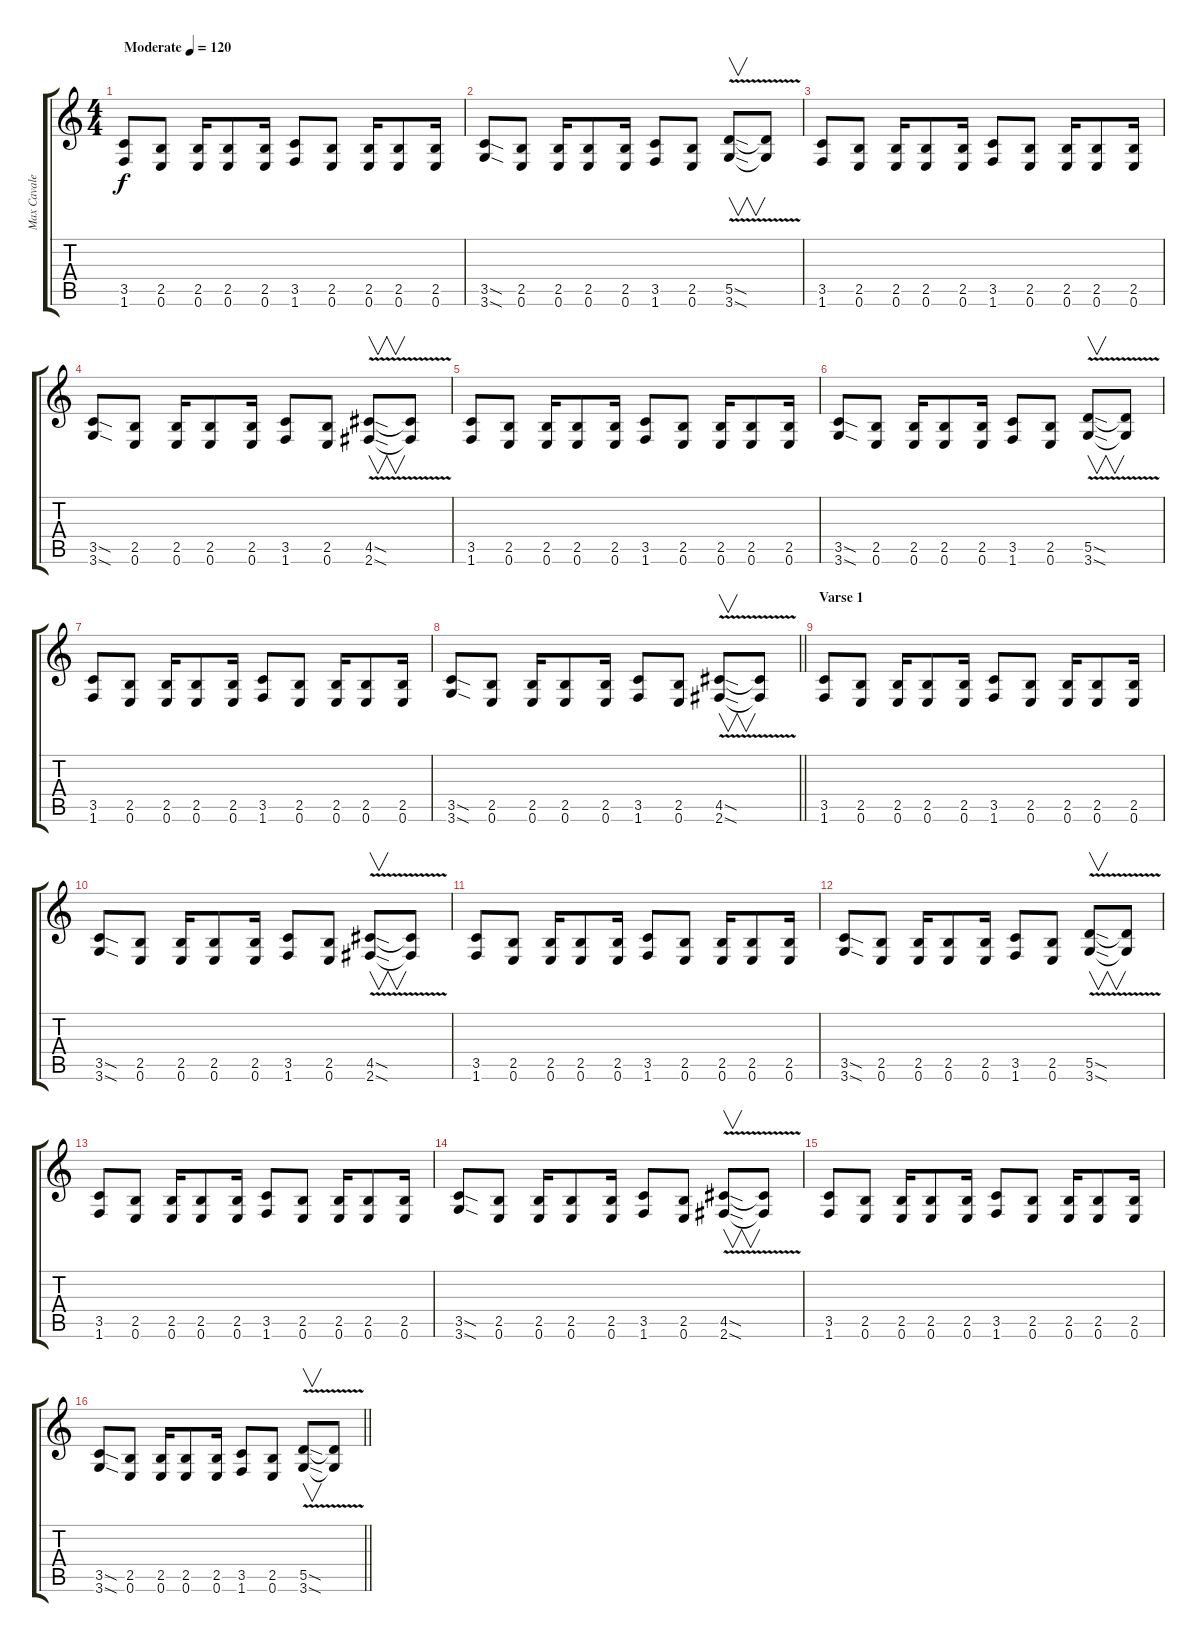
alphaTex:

\track ("Max Cavalera" "Max Cavale") {instrument distortionguitar}
\staff {score tabs}
\tuning (E4 B3 G3 D3 A2 E2) {hide}
\ts (4 4)
\tempo (120 "Moderate")
\clef g2
\ks c
(3.5 1.6).8{dy f instrument distortionguitar} (2.5 0.6).8 (2.5 0.6).16 (2.5 0.6).8 (2.5 0.6).16 (3.5 1.6).8 (2.5 0.6).8 (2.5 0.6).16 (2.5 0.6).8 (2.5 0.6).16 |
(3.5{sod} 3.6{sod}).8 (2.5 0.6).8 (2.5 0.6).16 (2.5 0.6).8 (2.5 0.6).16 (3.5 1.6).8 (2.5 0.6).8 (5.5{v sod} 3.6{sod}).8{v} (5.5{t} 3.6{t}).8 |
(3.5 1.6).8 (2.5 0.6).8 (2.5 0.6).16 (2.5 0.6).8 (2.5 0.6).16 (3.5 1.6).8 (2.5 0.6).8 (2.5 0.6).16 (2.5 0.6).8 (2.5 0.6).16 |
(3.5{sod} 3.6{sod}).8 (2.5 0.6).8 (2.5 0.6).16 (2.5 0.6).8 (2.5 0.6).16 (3.5 1.6).8 (2.5 0.6).8 (4.5{sod} 2.6{v sod}).8{v} (4.5{t} 2.6{t}).8 |
(3.5 1.6).8 (2.5 0.6).8 (2.5 0.6).16 (2.5 0.6).8 (2.5 0.6).16 (3.5 1.6).8 (2.5 0.6).8 (2.5 0.6).16 (2.5 0.6).8 (2.5 0.6).16 |
(3.5{sod} 3.6{sod}).8 (2.5 0.6).8 (2.5 0.6).16 (2.5 0.6).8 (2.5 0.6).16 (3.5 1.6).8 (2.5 0.6).8 (5.5{v sod} 3.6{sod}).8{v} (5.5{t} 3.6{t}).8 |
(3.5 1.6).8 (2.5 0.6).8 (2.5 0.6).16 (2.5 0.6).8 (2.5 0.6).16 (3.5 1.6).8 (2.5 0.6).8 (2.5 0.6).16 (2.5 0.6).8 (2.5 0.6).16 |
\barLineRight lightlight
(3.5{sod} 3.6{sod}).8 (2.5 0.6).8 (2.5 0.6).16 (2.5 0.6).8 (2.5 0.6).16 (3.5 1.6).8 (2.5 0.6).8 (4.5{sod} 2.6{v sod}).8{v} (4.5{t} 2.6{t}).8 |
\section ("" "Varse 1")
(3.5 1.6).8 (2.5 0.6).8 (2.5 0.6).16 (2.5 0.6).8 (2.5 0.6).16 (3.5 1.6).8 (2.5 0.6).8 (2.5 0.6).16 (2.5 0.6).8 (2.5 0.6).16 |
(3.5{sod} 3.6{sod}).8 (2.5 0.6).8 (2.5 0.6).16 (2.5 0.6).8 (2.5 0.6).16 (3.5 1.6).8 (2.5 0.6).8 (4.5{v sod} 2.6{sod}).8{v} (4.5{t} 2.6{t}).8 |
(3.5 1.6).8 (2.5 0.6).8 (2.5 0.6).16 (2.5 0.6).8 (2.5 0.6).16 (3.5 1.6).8 (2.5 0.6).8 (2.5 0.6).16 (2.5 0.6).8 (2.5 0.6).16 |
(3.5{sod} 3.6{sod}).8 (2.5 0.6).8 (2.5 0.6).16 (2.5 0.6).8 (2.5 0.6).16 (3.5 1.6).8 (2.5 0.6).8 (5.5{sod} 3.6{v sod}).8{v} (5.5{t} 3.6{t}).8 |
(3.5 1.6).8 (2.5 0.6).8 (2.5 0.6).16 (2.5 0.6).8 (2.5 0.6).16 (3.5 1.6).8 (2.5 0.6).8 (2.5 0.6).16 (2.5 0.6).8 (2.5 0.6).16 |
(3.5{sod} 3.6{sod}).8 (2.5 0.6).8 (2.5 0.6).16 (2.5 0.6).8 (2.5 0.6).16 (3.5 1.6).8 (2.5 0.6).8 (4.5{v sod} 2.6{sod}).8{v} (4.5{t} 2.6{t}).8 |
(3.5 1.6).8 (2.5 0.6).8 (2.5 0.6).16 (2.5 0.6).8 (2.5 0.6).16 (3.5 1.6).8 (2.5 0.6).8 (2.5 0.6).16 (2.5 0.6).8 (2.5 0.6).16 |
\barLineRight lightlight
(3.5{sod} 3.6{sod}).8 (2.5 0.6).8 (2.5 0.6).16 (2.5 0.6).8 (2.5 0.6).16 (3.5 1.6).8 (2.5 0.6).8 (5.5{sod} 3.6{v sod}).8{v} (5.5{t} 3.6{t}).8
